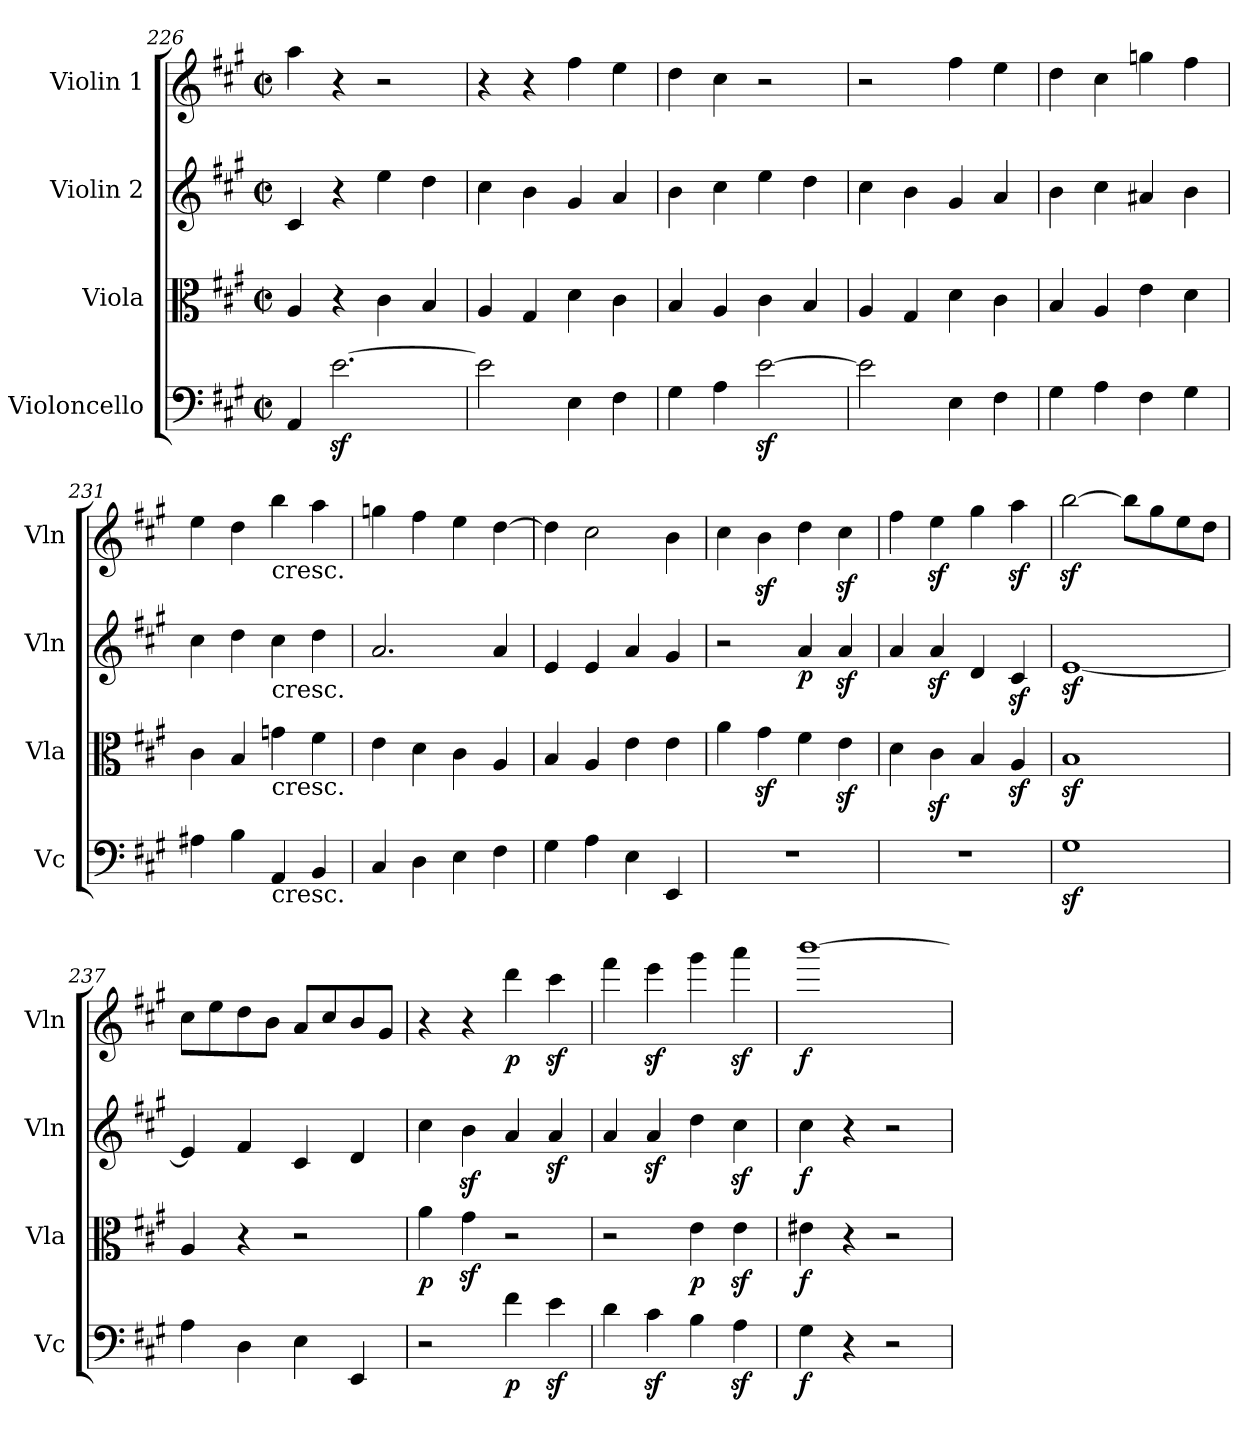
**kern	**dynam	**kern	**dynam	**kern	**dynam	**kern	**dynam
*part4	*part4	*part3	*part3	*part2	*part2	*part1	*part1
*staff4	*staff4	*staff3	*staff3	*staff2	*staff2	*staff1	*staff1
*I"Violoncello	*	*I"Viola	*	*I"Violin 2	*	*I"Violin 1	*
*I'Vc	*	*I'Vla	*	*I'Vln	*	*I'Vln	*
*clefF4	*	*clefC3	*	*clefG2	*	*clefG2	*
*k[f#c#g#]	*	*k[f#c#g#]	*	*k[f#c#g#]	*	*k[f#c#g#]	*
*A:	*	*A:	*	*A:	*	*A:	*
*M2/2	*	*M2/2	*	*M2/2	*	*M2/2	*
*met(c|)	*	*met(c|)	*	*met(c|)	*	*met(c|)	*
=226	=226	=226	=226	=226	=226	=226	=226
4AA/	.	4A/	.	4c#/	.	4aa\	.
[2.ez<\	.	4r	.	4r	.	4r	.
.	.	4c#\	.	4ee\	.	2r	.
.	.	4B/	.	4dd\	.	.	.
=227	=227	=227	=227	=227	=227	=227	=227
2e\]	.	4A/	.	4cc#\	.	4r	.
.	.	4G#/	.	4b\	.	4r	.
4E\	.	4d\	.	4g#/	.	4ff#\	.
4F#\	.	4c#\	.	4a/	.	4ee\	.
=228	=228	=228	=228	=228	=228	=228	=228
4G#\	.	4B/	.	4b\	.	4dd\	.
4A\	.	4A/	.	4cc#\	.	4cc#\	.
[2ez<\	.	4c#\	.	4ee\	.	2r	.
.	.	4B/	.	4dd\	.	.	.
=229	=229	=229	=229	=229	=229	=229	=229
2e\]	.	4A/	.	4cc#\	.	2r	.
.	.	4G#/	.	4b\	.	.	.
4E\	.	4d\	.	4g#/	.	4ff#\	.
4F#\	.	4c#\	.	4a/	.	4ee\	.
=230	=230	=230	=230	=230	=230	=230	=230
4G#\	.	4B/	.	4b\	.	4dd\	.
4A\	.	4A/	.	4cc#\	.	4cc#\	.
4F#\	.	4e\	.	4a#X/	.	4ggn\	.
4G#\	.	4d\	.	4b\	.	4ff#\	.
=231	=231	=231	=231	=231	=231	=231	=231
4A#X\	.	4c#\	.	4cc#\	.	4ee\	.
4B\	.	4B/	.	4dd\	.	4dd\	.
!	!	!	!	!	!	!LO:TX:b:t=cresc.	!
!	!	!	!	!LO:TX:b:t=cresc.	!	!	!
!	!	!LO:TX:b:t=cresc.	!	!	!	!	!
!LO:TX:b:t=cresc.	!	!	!	!	!	!	!
4AA/	.	4gn\	.	4cc#\	.	4bb\	.
4BB/	.	4f#\	.	4dd\	.	4aa\	.
=232	=232	=232	=232	=232	=232	=232	=232
4C#/	.	4e\	.	2.a/	.	4ggn\	.
4D\	.	4d\	.	.	.	4ff#\	.
4E\	.	4c#\	.	.	.	4ee\	.
4F#\	.	4A/	.	4a/	.	[4dd\	.
=233	=233	=233	=233	=233	=233	=233	=233
4G#\	.	4B/	.	4e/	.	4dd\]	.
4A\	.	4A/	.	4e/	.	2cc#\	.
4E\	.	4e\	.	4a/	.	.	.
4EE/	.	4e\	.	4g#/	.	4b\	.
=234	=234	=234	=234	=234	=234	=234	=234
1r	.	4a\	.	2r	.	4cc#\	.
.	.	4g#z<\	.	.	.	4bz<\	.
!	!	!	!	!	!LO:DY:b	!	!
.	.	4f#\	.	4a/	p	4dd\	.
.	.	4ez<\	.	4az</	.	4cc#z<\	.
=235	=235	=235	=235	=235	=235	=235	=235
1r	.	4d\	.	4a/	.	4ff#\	.
.	.	4c#z<\	.	4az</	.	4eez<\	.
.	.	4B/	.	4d/	.	4gg#\	.
.	.	4Az</	.	4c#z</	.	4aaz<\	.
=236	=236	=236	=236	=236	=236	=236	=236
1G#z<	.	1Bz<	.	[1ez<	.	[2bbz<\	.
.	.	.	.	.	.	8bb\L]	.
.	.	.	.	.	.	8gg#\	.
.	.	.	.	.	.	8ee\	.
.	.	.	.	.	.	8dd\J	.
=237	=237	=237	=237	=237	=237	=237	=237
4A\	.	4A/	.	4e/]	.	8cc#\L	.
.	.	.	.	.	.	8ee\	.
4D\	.	4r	.	4f#/	.	8dd\	.
.	.	.	.	.	.	8b\J	.
4E\	.	2r	.	4c#/	.	8a/L	.
.	.	.	.	.	.	8cc#/	.
4EE/	.	.	.	4d/	.	8b/	.
.	.	.	.	.	.	8g#/J	.
=238	=238	=238	=238	=238	=238	=238	=238
!	!	!	!LO:DY:b	!	!	!	!
2r	.	4a\	p	4cc#\	.	4r	.
.	.	4g#z<\	.	4bz<\	.	4r	.
!	!LO:DY:b	!	!	!	!	!	!LO:DY:b
4f#\	p	2r	.	4a/	.	4ddd\	p
4ez<\	.	.	.	4az</	.	4ccc#z<\	.
=239	=239	=239	=239	=239	=239	=239	=239
4d\	.	2r	.	4a/	.	4fff#\	.
4c#z<\	.	.	.	4az</	.	4eeez<\	.
!	!	!	!LO:DY:b	!	!	!	!
4B\	.	4e\	p	4dd\	.	4ggg#\	.
4Az<\	.	4ez<\	.	4cc#z<\	.	4aaaz<\	.
=240	=240	=240	=240	=240	=240	=240	=240
!	!LO:DY:b	!	!LO:DY:b	!	!LO:DY:b	!	!LO:DY:b
4G#\	f	4e#X\	f	4cc#\	f	[1bbb	f
4r	.	4r	.	4r	.	.	.
2r	.	2r	.	2r	.	.	.
=	=	=	=	=	=	=	=
*-	*-	*-	*-	*-	*-	*-	*-
